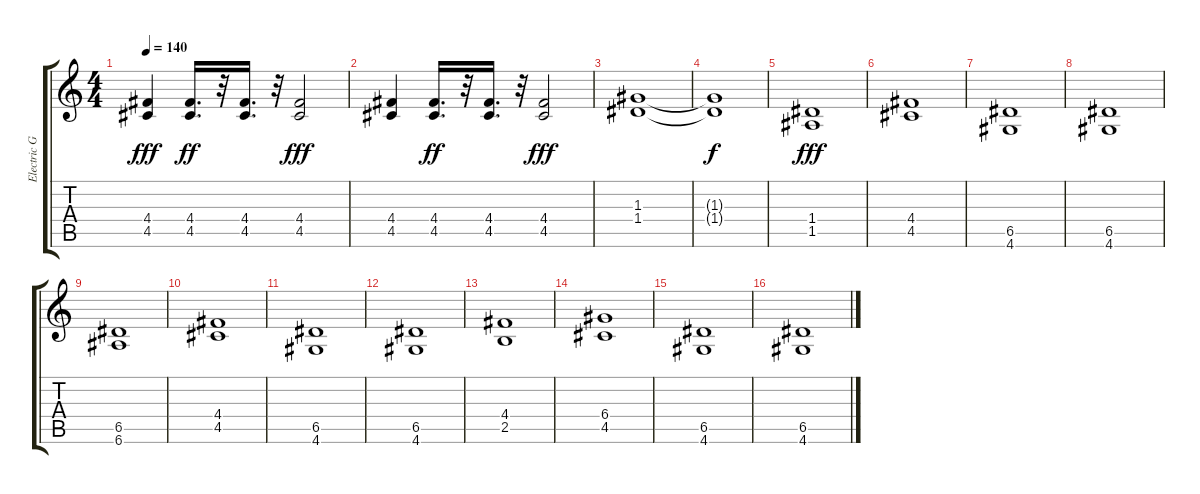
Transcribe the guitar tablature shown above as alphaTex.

\track ("Electric Guitar 2" "Electric G") {instrument distortionguitar}
\staff {score tabs}
\tuning (E4 B3 G3 D3 A2 E2) {hide}
\ts (4 4)
\tempo 140
\clef g2
\ks c
(4.4 4.5).4{dy fff} (4.4 4.5).16{d dy ff} r.32 (4.4 4.5).16{d} r.32 (4.4 4.5).2{dy fff} |
(4.4 4.5).4 (4.4 4.5).16{d dy ff} r.32 (4.4 4.5).16{d} r.32 (4.4 4.5).2{dy fff} |
(1.3 1.4).1 |
(1.3{t} 1.4{t}).1{dy f} |
(1.4 1.5).1{dy fff} |
(4.4 4.5).1 |
(6.5 4.6).1 |
(6.5 4.6).1 |
(6.5 6.6).1 |
(4.4 4.5).1 |
(6.5 4.6).1 |
(6.5 4.6).1 |
(4.4 2.5).1 |
(6.4 4.5).1 |
(6.5 4.6).1 |
(6.5 4.6).1
